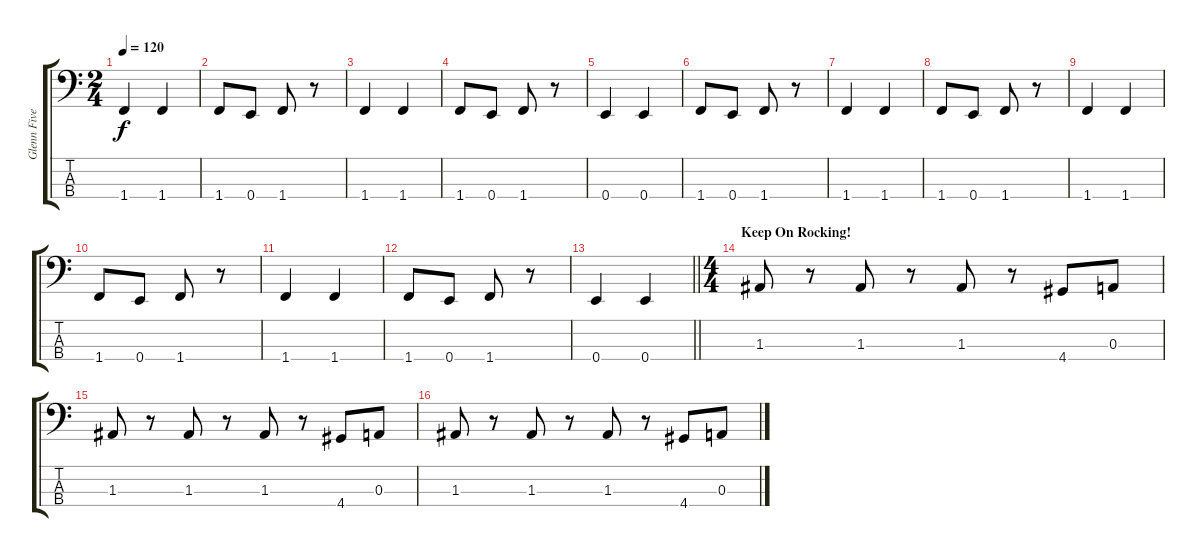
\track ("Glenn Five" "Glenn Five") {instrument electricbassfinger}
\staff {score tabs}
\tuning (G2 D2 A1 E1) {hide}
\ts (2 4)
\tempo 120
\clef f4
\ks c
1.4.4{dy f} 1.4.4 |
1.4.8 0.4.8 1.4.8 r.8 |
1.4.4 1.4.4 |
1.4.8 0.4.8 1.4.8 r.8 |
0.4.4 0.4.4 |
1.4.8 0.4.8 1.4.8 r.8 |
1.4.4 1.4.4 |
1.4.8 0.4.8 1.4.8 r.8 |
1.4.4 1.4.4 |
1.4.8 0.4.8 1.4.8 r.8 |
1.4.4 1.4.4 |
1.4.8 0.4.8 1.4.8 r.8 |
\barLineRight lightlight
0.4.4 0.4.4 |
\ts (4 4)
\section ("" "Keep On Rocking!")
1.3.8 r.8 1.3.8 r.8 1.3.8 r.8 4.4.8 0.3.8 |
1.3.8 r.8 1.3.8 r.8 1.3.8 r.8 4.4.8 0.3.8 |
1.3.8 r.8 1.3.8 r.8 1.3.8 r.8 4.4.8 0.3.8
